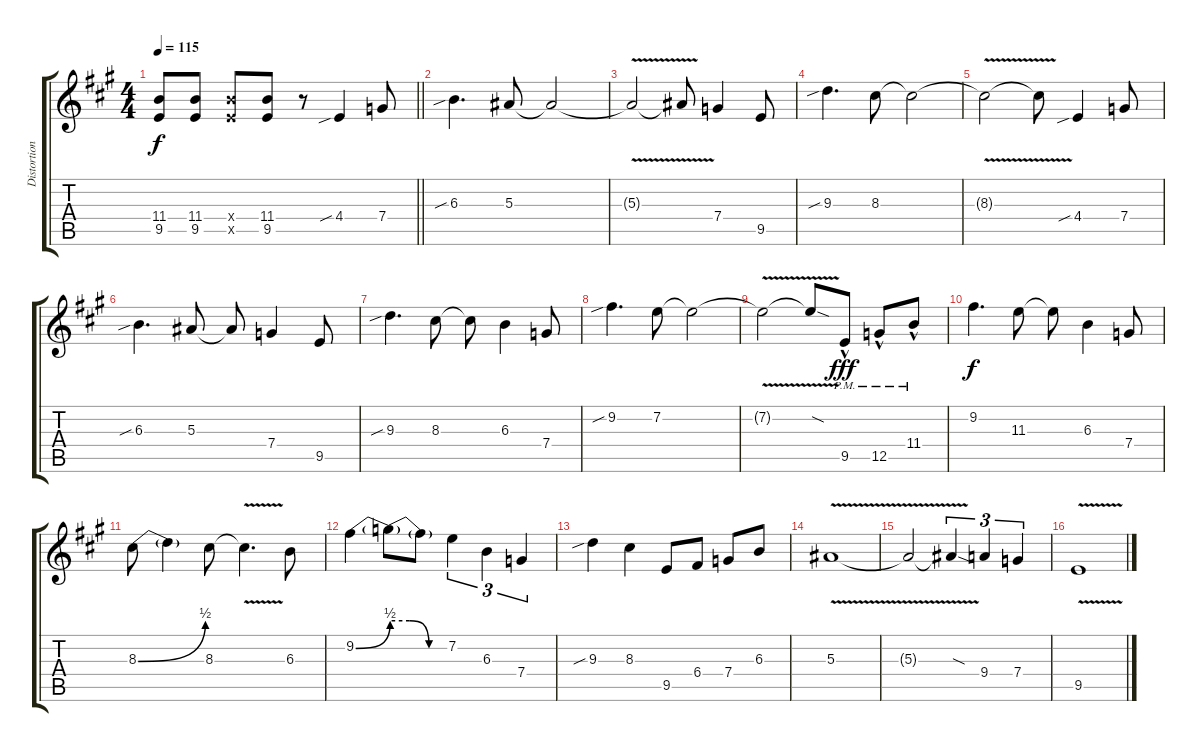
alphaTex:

\track ("Distortion" "Distortion") {instrument distortionguitar}
\staff {score tabs}
\tuning (D4 A3 F3 C3 G2 D2) {hide}
\ts (4 4)
\tempo 115
\clef g2
\barLineRight lightlight
\ks a
(11.4 9.5).8{dy f} (11.4 9.5).8 (11.4{x} 9.5{x}).8 (11.4 9.5).8 r.8 4.4{sib}.4 7.4.8 |
\section ("" " ")
6.3{sib}.4{d} 5.3.8 5.3{t}.2 |
5.3{v t}.2 5.3{t}.8 7.4.4 9.5.8 |
9.3{sib}.4{d} 8.3.8 8.3{t}.2 |
8.3{v t}.2 8.3{t}.8 4.4{sib}.4 7.4.8 |
6.3{sib}.4{d} 5.3.8 5.3{t}.8 7.4.4 9.5.8 |
9.3{sib}.4{d} 8.3.8 8.3{t}.8 6.3.4 7.4.8 |
9.2{sib}.4{d} 7.2.8 7.2{t}.2 |
7.2{v t}.2 7.2{sod t}.8 9.5{hac pm}.8{dy fff} 12.5{hac pm}.8 11.4{hac pm}.8 |
9.2.4{d dy f} 11.3.8 11.3{t}.8 6.3.4 7.4.8 |
8.3{be (bend 0 0 60 2)}.8 8.3{t}.4 8.3.8 8.3{v t}.4{d} 6.3.8 |
9.2{be (bend 0 0 60 2)}.4 9.2{be (custom 0 2 20 2 40 0 60 0) t}.8 9.2{t}.8 7.2.4{tu (3 2)} 6.3.4{tu (3 2)} 7.4.4{tu (3 2)} |
9.3{sib}.4 8.3.4 9.5.8 6.4.8 7.4.8 6.3.8 |
5.3{v}.1 |
5.3{v t}.2 5.3{sod t}.4{tu (3 2)} 9.4.4{tu (3 2)} 7.4.4{tu (3 2)} |
9.5{v}.1
